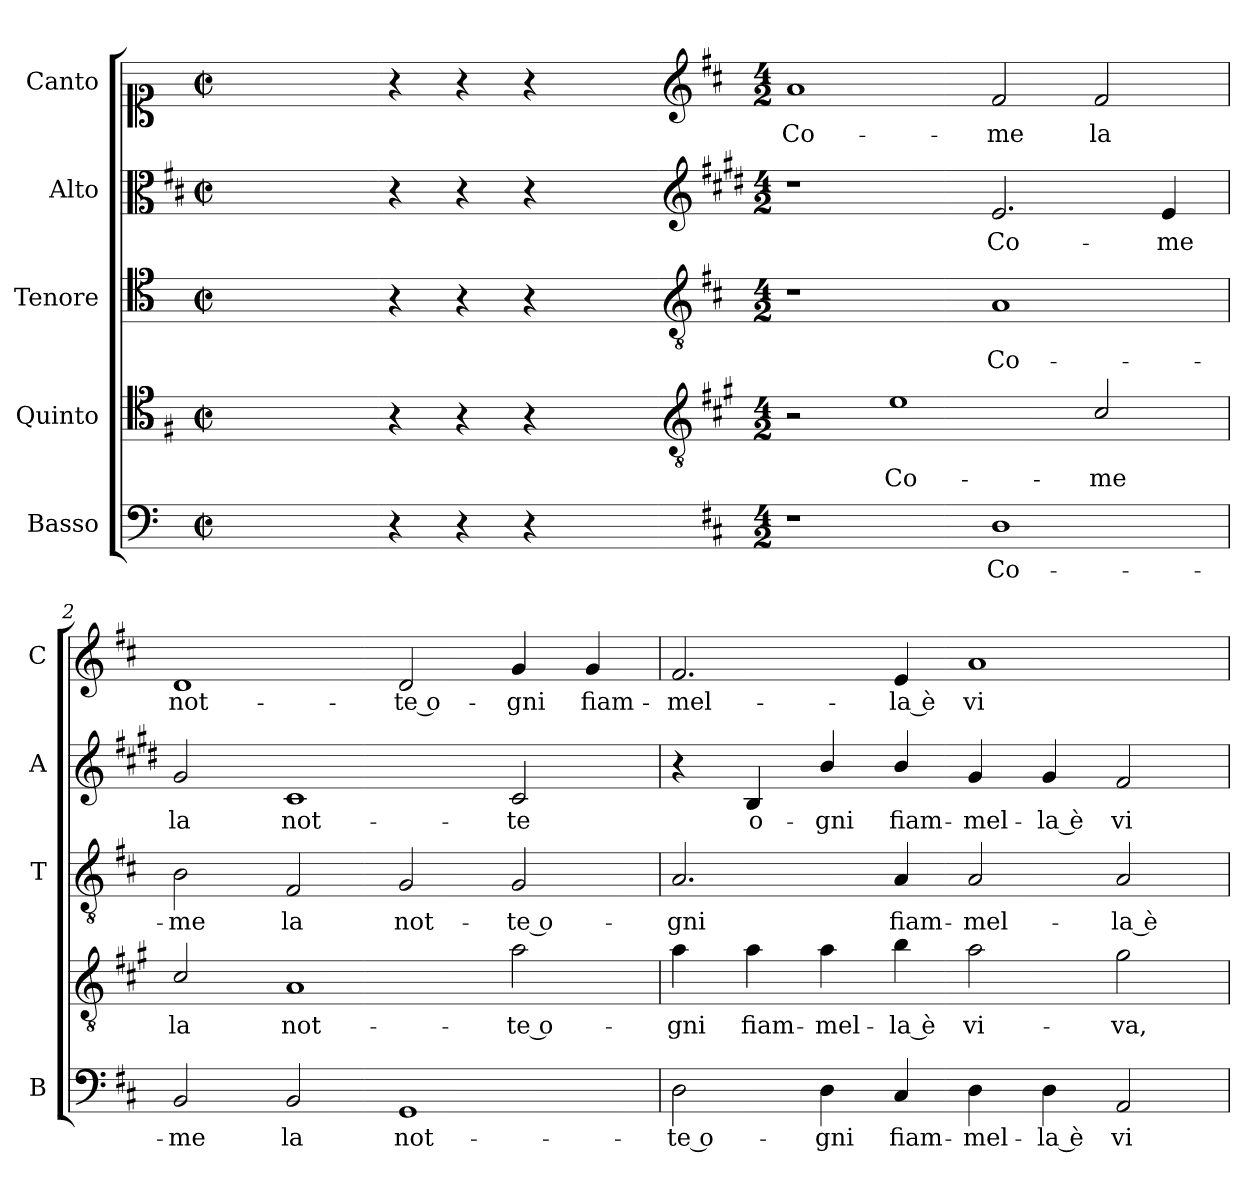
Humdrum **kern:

**kern	**text	**kern	**text	**kern	**text	**kern	**text	**kern	**text
*part5	*part5	*part4	*part4	*part3	*part3	*part2	*part2	*part1	*part1
*staff5	*staff5	*staff4	*staff4	*staff3	*staff3	*staff2	*staff2	*staff1	*staff1
*I"Basso	*	*I"Quinto	*	*I"Tenore	*	*I"Alto	*	*I"Canto	*
*I'B	*	*	*	*I'T	*	*I'A	*	*I'C	*
*clefF4	*	*clefC4	*	*clefC4	*	*clefC3	*	*clefC1	*
*	*	*ITrd4c7	*	*	*	*ITrd1c2	*	*	*
*k[]	*	*k[]	*	*k[]	*	*k[]	*	*k[]	*
*C:	*	*C:	*	*C:	*	*C:	*	*C:	*
*M2/2	*	*M2/2	*	*M2/2	*	*M2/2	*	*M2/2	*
*met(c|)	*	*met(c|)	*	*met(c|)	*	*met(c|)	*	*met(c|)	*
=	=	=	=	=	=	=	=	=	=
1ryy	.	1ryy	.	1ryy	.	1ryy	.	1ryy	.
=1X-	=1X-	=1X-	=1X-	=1X-	=1X-	=1X-	=1X-	=1X-	=1X-
4r	.	4r	.	4r	.	4r	.	4r	.
4r	.	4r	.	4r	.	4r	.	4r	.
4r	.	4r	.	4r	.	4r	.	4r	.
4ryy	.	4ryy	.	4ryy	.	4ryy	.	4ryy	.
=1-	=1-	=1-	=1-	=1-	=1-	=1-	=1-	=1-	=1-
*	*	*clefGv2	*	*clefGv2	*	*clefG2	*	*clefG2	*
*k[f#c#]	*	*k[f#c#]	*	*k[f#c#]	*	*k[f#c#]	*	*k[f#c#]	*
*D:	*	*D:	*	*D:	*	*D:	*	*D:	*
*M4/2	*	*M4/2	*	*M4/2	*	*M4/2	*	*M4/2	*
!	!	!	!	!	!	!	!	!	!LO:LY:b
1r	.	2r	.	1r	.	1r	.	1a	Co-
!	!	!	!LO:LY:b	!	!	!	!	!	!
.	.	1A	Co-	.	.	.	.	.	.
!	!LO:LY:b	!	!	!	!LO:LY:b	!	!LO:LY:b	!	!LO:LY:b
1D	Co-	.	.	1A	Co-	2.d/	Co-	2f#/	-me
!	!	!	!LO:LY:b	!	!	!	!	!	!LO:LY:b
.	.	2F#/	-me	.	.	.	.	2f#/	la
!	!	!	!	!	!	!	!LO:LY:b	!	!
.	.	.	.	.	.	4d/	-me	.	.
=2	=2	=2	=2	=2	=2	=2	=2	=2	=2
!	!LO:LY:b	!	!LO:LY:b	!	!LO:LY:b	!	!LO:LY:b	!	!LO:LY:b
2BB/	-me	2F#/	la	2B\	-me	2f#/	la	1d	not-
!	!LO:LY:b	!	!LO:LY:b	!	!LO:LY:b	!	!LO:LY:b	!	!
2BB/	la	1D	not-	2F#/	la	1B	not-	.	.
!	!LO:LY:b	!	!	!	!LO:LY:b	!	!	!	!LO:LY:b
1GG	not-	.	.	2G/	not-	.	.	2d/	-te o-
!	!	!	!LO:LY:b	!	!LO:LY:b	!	!LO:LY:b	!	!LO:LY:b
.	.	2d\	-te o-	2G/	-te o-	2B/	-te	4g/	-gni
!	!	!	!	!	!	!	!	!	!LO:LY:b
.	.	.	.	.	.	.	.	4g/	fiam-
=3	=3	=3	=3	=3	=3	=3	=3	=3	=3
!	!LO:LY:b	!	!LO:LY:b	!	!LO:LY:b	!	!	!	!LO:LY:b
2D\	-te o-	4d\	-gni	2.A/	-gni	4r	.	2.f#/	-mel-
!	!	!	!LO:LY:b	!	!	!	!LO:LY:b	!	!
.	.	4d\	fiam-	.	.	4A/	o-	.	.
!	!LO:LY:b	!	!LO:LY:b	!	!	!	!LO:LY:b	!	!
4D\	-gni	4d\	-mel-	.	.	4a/	-gni	.	.
!	!LO:LY:b	!	!LO:LY:b	!	!LO:LY:b	!	!LO:LY:b	!	!LO:LY:b
4C#/	fiam-	4e\	-la è	4A/	fiam-	4a/	fiam-	4e/	-la è
!	!LO:LY:b	!	!LO:LY:b	!	!LO:LY:b	!	!LO:LY:b	!	!LO:LY:b
4D\	-mel-	2d\	vi-	2A/	-mel-	4f#/	-mel-	1a	vi-
!	!LO:LY:b	!	!	!	!	!	!LO:LY:b	!	!
4D\	-la è	.	.	.	.	4f#/	-la è	.	.
!	!LO:LY:b	!	!LO:LY:b	!	!LO:LY:b	!	!LO:LY:b	!	!
2AA/	vi-	2c#\	-va,	2A/	-la è	2e/	vi-	.	.
=	=	=	=	=	=	=	=	=	=
*-	*-	*-	*-	*-	*-	*-	*-	*-	*-
